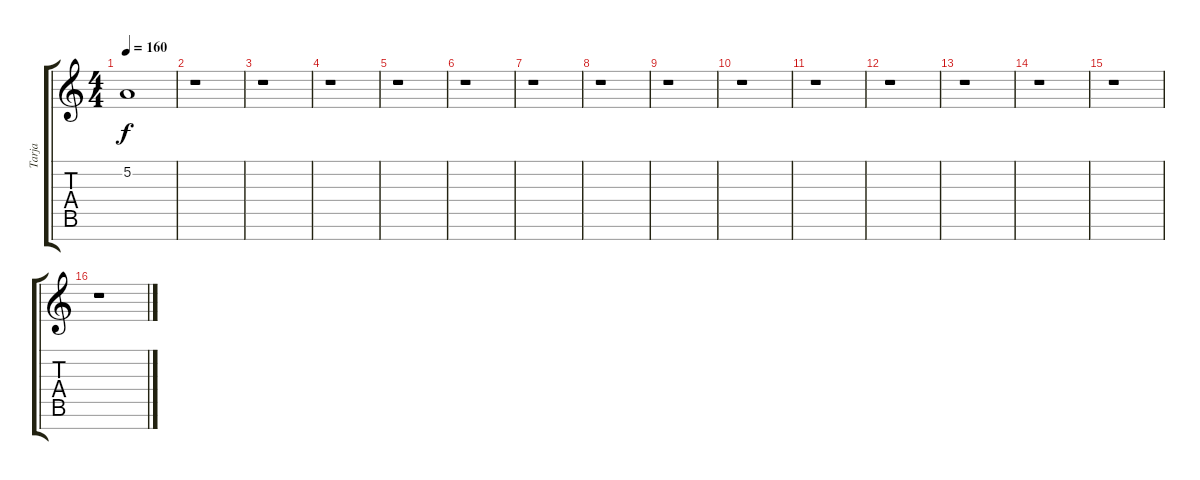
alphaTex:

\track ("Tarja" "Tarja") {instrument lead6voice}
\staff {score tabs}
\tuning (B4 E4 B3 G3 D3 A2 E2) {hide}
\ts (4 4)
\tempo 160
\clef g2
\ks c
5.2.1{dy f} |
r.1 |
r.1 |
r.1 |
r.1 |
r.1 |
r.1 |
r.1 |
r.1 |
r.1 |
r.1 |
r.1 |
r.1 |
r.1 |
r.1 |
r.1
